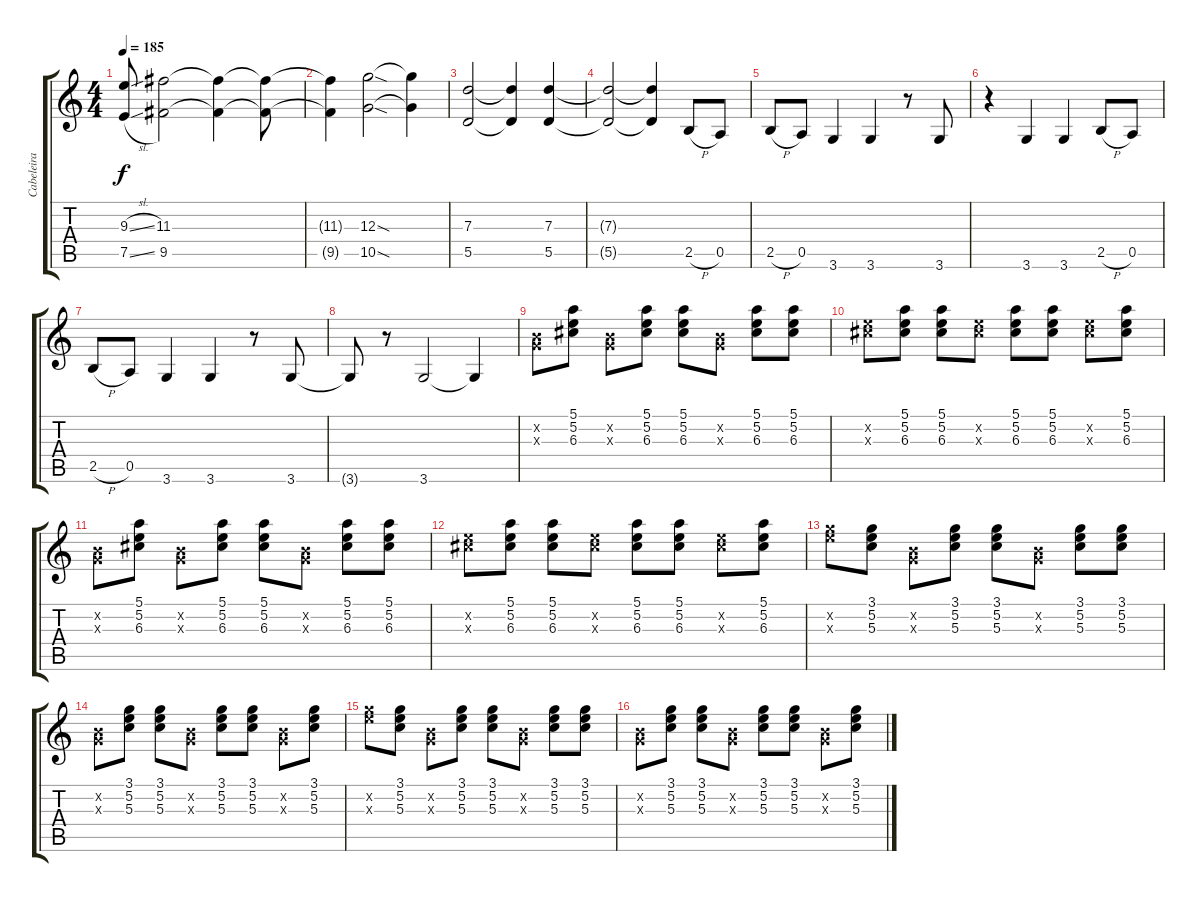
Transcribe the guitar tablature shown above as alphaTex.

\track ("Cabeleira" "Cabeleira") {instrument electricguitarjazz}
\staff {score tabs}
\tuning (E4 B3 G3 D3 A2 E2) {hide}
\ts (4 4)
\tempo 185
\clef g2
\ks c
(9.3{sl} 7.5{sl}).8{dy f} (11.3 9.5).2 (11.3{t} 9.5{t}).4 (11.3{t} 9.5{t}).8 |
(11.3{t} 9.5{t}).4 (12.3{sod} 10.5{sod}).2 (12.3{t} 10.5{t}).4 |
(7.3 5.5).2 (7.3{t} 5.5{t}).4 (7.3 5.5).4 |
(7.3{t} 5.5{t}).2 (7.3{t} 5.5{t}).4 2.5{h}.8 0.5.8 |
2.5{h}.8 0.5.8 3.6.4 3.6.4 r.8 3.6.8 |
r.4 3.6.4 3.6.4 2.5{h}.8 0.5.8 |
2.5{h}.8 0.5.8 3.6.4 3.6.4 r.8 3.6.8 |
3.6{t}.8 r.8 3.6.2 3.6{t}.4 |
(0.2{x} 0.3{x}).8{volume 8} (5.1 5.2 6.3).8 (0.2{x} 0.3{x}).8 (5.1 5.2 6.3).8 (5.1 5.2 6.3).8 (0.2{x} 0.3{x}).8 (5.1 5.2 6.3).8 (5.1 5.2 6.3).8 |
(5.2{x} 6.3{x}).8 (5.1 5.2 6.3).8 (5.1 5.2 6.3).8 (5.2{x} 6.3{x}).8 (5.1 5.2 6.3).8 (5.1 5.2 6.3).8 (5.2{x} 6.3{x}).8 (5.1 5.2 6.3).8 |
(0.2{x} 0.3{x}).8 (5.1 5.2 6.3).8 (0.2{x} 0.3{x}).8 (5.1 5.2 6.3).8 (5.1 5.2 6.3).8 (0.2{x} 0.3{x}).8 (5.1 5.2 6.3).8 (5.1 5.2 6.3).8 |
(5.2{x} 6.3{x}).8 (5.1 5.2 6.3).8 (5.1 5.2 6.3).8 (5.2{x} 6.3{x}).8 (5.1 5.2 6.3).8 (5.1 5.2 6.3).8 (5.2{x} 6.3{x}).8 (5.1 5.2 6.3).8 |
(8.2{x} 9.3{x}).8 (3.1 5.2 5.3).8 (0.2{x} 0.3{x}).8 (3.1 5.2 5.3).8 (3.1 5.2 5.3).8 (0.2{x} 0.3{x}).8 (3.1 5.2 5.3).8 (3.1 5.2 5.3).8 |
(0.2{x} 0.3{x}).8 (3.1 5.2 5.3).8 (3.1 5.2 5.3).8 (0.2{x} 0.3{x}).8 (3.1 5.2 5.3).8 (3.1 5.2 5.3).8 (0.2{x} 0.3{x}).8 (3.1 5.2 5.3).8 |
(8.2{x} 9.3{x}).8 (3.1 5.2 5.3).8 (0.2{x} 0.3{x}).8 (3.1 5.2 5.3).8 (3.1 5.2 5.3).8 (0.2{x} 0.3{x}).8 (3.1 5.2 5.3).8 (3.1 5.2 5.3).8 |
(0.2{x} 0.3{x}).8 (3.1 5.2 5.3).8 (3.1 5.2 5.3).8 (0.2{x} 0.3{x}).8 (3.1 5.2 5.3).8 (3.1 5.2 5.3).8 (0.2{x} 0.3{x}).8 (3.1 5.2 5.3).8
